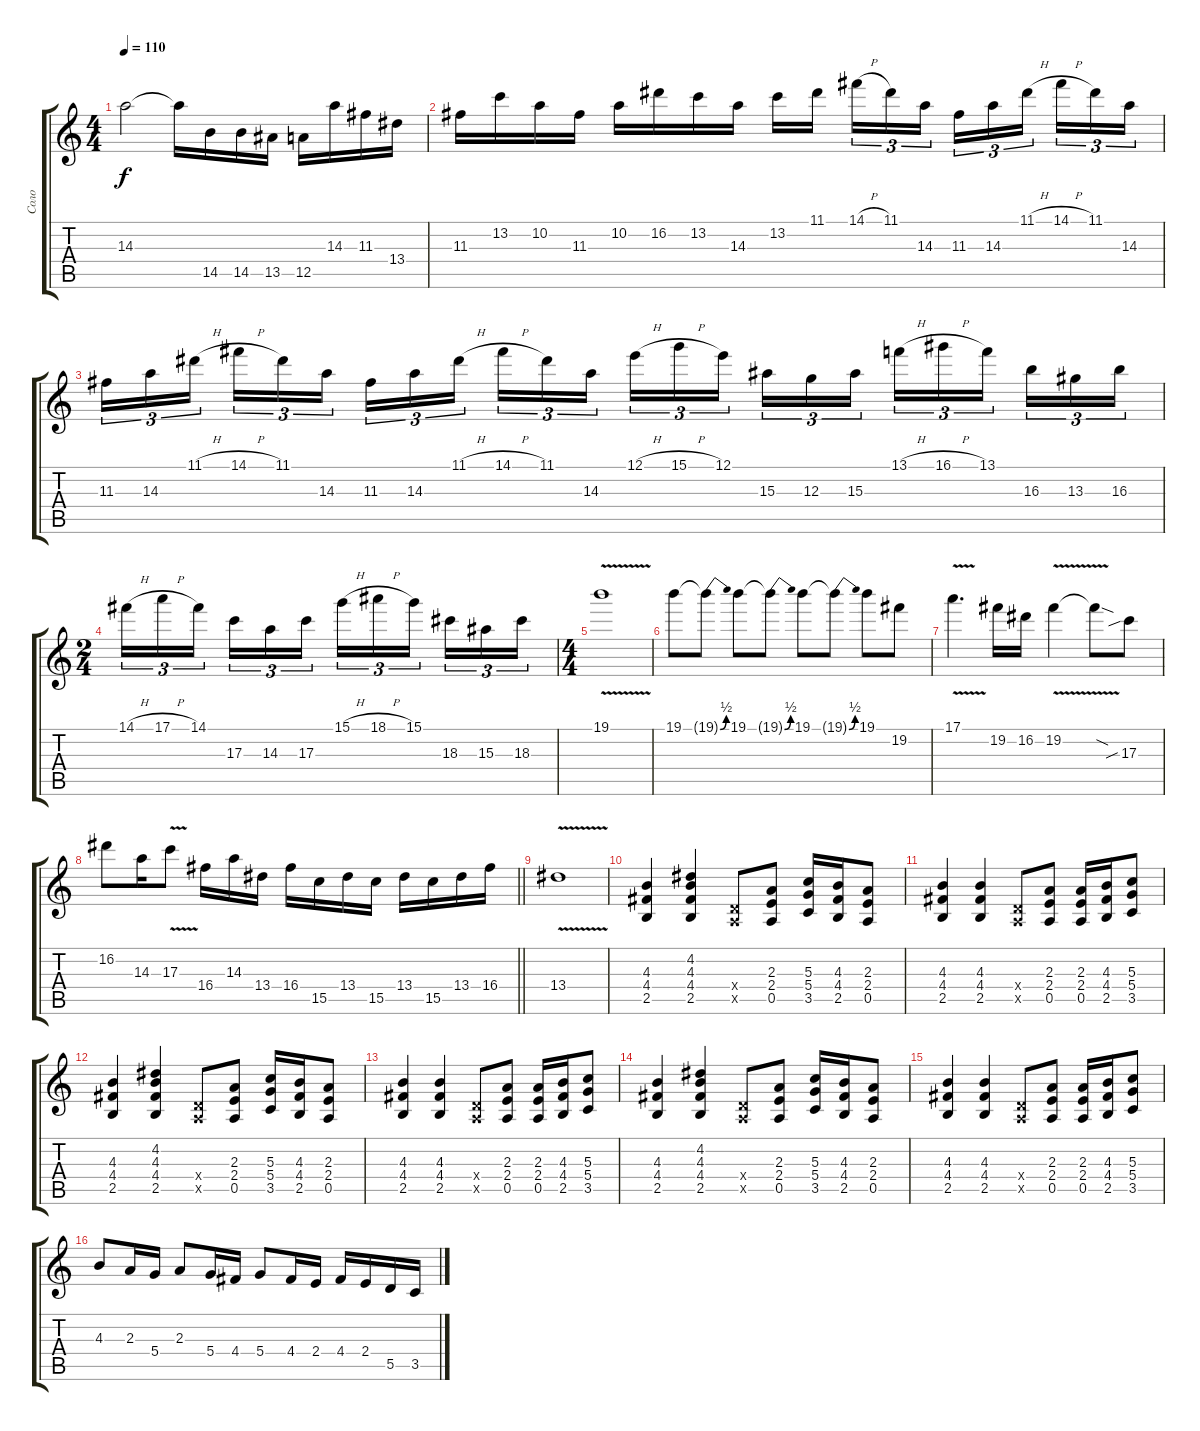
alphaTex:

\track ("Соло" "Соло") {instrument distortionguitar}
\staff {score tabs}
\tuning (E4 B3 G3 D3 A2 E2) {hide}
\ts (4 4)
\tempo 110
\clef g2
\ks c
14.3{t}.2{dy f} 14.3{t}.16 14.5.16 14.5.16 13.5.16 12.5.16 14.3.16 11.3.16 13.4.16 |
11.3.16 13.2.16 10.2.16 11.3.16 10.2.16 16.2.16 13.2.16 14.3.16 13.2.16 11.1.16{beam splitsecondary} 14.1{h}.16{tu (3 2)} 11.1.16{tu (3 2)} 14.3.16{tu (3 2)} 11.3.16{tu (3 2)} 14.3.16{tu (3 2)} 11.1{h}.16{tu (3 2) beam splitsecondary} 14.1{h}.16{tu (3 2)} 11.1.16{tu (3 2)} 14.3.16{tu (3 2)} |
11.3.16{tu (3 2)} 14.3.16{tu (3 2)} 11.1{h}.16{tu (3 2) beam splitsecondary} 14.1{h}.16{tu (3 2)} 11.1.16{tu (3 2)} 14.3.16{tu (3 2)} 11.3.16{tu (3 2)} 14.3.16{tu (3 2)} 11.1{h}.16{tu (3 2) beam splitsecondary} 14.1{h}.16{tu (3 2)} 11.1.16{tu (3 2)} 14.3.16{tu (3 2)} 12.1{h}.16{tu (3 2)} 15.1{h}.16{tu (3 2)} 12.1.16{tu (3 2) beam splitsecondary} 15.3.16{tu (3 2)} 12.3.16{tu (3 2)} 15.3.16{tu (3 2)} 13.1{h}.16{tu (3 2)} 16.1{h}.16{tu (3 2)} 13.1.16{tu (3 2) beam splitsecondary} 16.3.16{tu (3 2)} 13.3.16{tu (3 2)} 16.3.16{tu (3 2)} |
\ts (2 4)
14.1{h}.16{tu (3 2)} 17.1{h}.16{tu (3 2)} 14.1.16{tu (3 2) beam splitsecondary} 17.3.16{tu (3 2)} 14.3.16{tu (3 2)} 17.3.16{tu (3 2)} 15.1{h}.16{tu (3 2)} 18.1{h}.16{tu (3 2)} 15.1.16{tu (3 2) beam splitsecondary} 18.3.16{tu (3 2)} 15.3.16{tu (3 2)} 18.3.16{tu (3 2)} |
\ts (4 4)
19.1{v}.1 |
19.1.8 19.1{be (bend 0 0 60 2) t}.8 19.1.8 19.1{be (bend 0 0 60 2) t}.8 19.1.8 19.1{be (bend 0 0 60 2) t}.8 19.1.8 19.2.8 |
17.1{v}.4{d} 19.2.16 16.2.16 19.2{v}.4 19.2{sod t}.8 17.3{sib}.8 |
\barLineRight lightlight
16.2.8 14.3.16 17.3{v}.8 16.4.16 14.3.16 13.4.16 16.4.16 15.5.16 13.4.16 15.5.16 13.4.16 15.5.16 13.4.16 16.4.16 |
13.4{v}.1 |
(4.3 4.4 2.5).4 (4.2 4.3 4.4 2.5).4 (0.4{x} 0.5{x}).8 (2.3 2.4 0.5).8 (5.3 5.4 3.5).16 (4.3 4.4 2.5).16 (2.3 2.4 0.5).8 |
(4.3 4.4 2.5).4 (4.3 4.4 2.5).4 (0.4{x} 0.5{x}).8 (2.3 2.4 0.5).8 (2.3 2.4 0.5).16 (4.3 4.4 2.5).16 (5.3 5.4 3.5).8 |
(4.3 4.4 2.5).4 (4.2 4.3 4.4 2.5).4 (0.4{x} 0.5{x}).8 (2.3 2.4 0.5).8 (5.3 5.4 3.5).16 (4.3 4.4 2.5).16 (2.3 2.4 0.5).8 |
(4.3 4.4 2.5).4 (4.3 4.4 2.5).4 (0.4{x} 0.5{x}).8 (2.3 2.4 0.5).8 (2.3 2.4 0.5).16 (4.3 4.4 2.5).16 (5.3 5.4 3.5).8 |
(4.3 4.4 2.5).4 (4.2 4.3 4.4 2.5).4 (0.4{x} 0.5{x}).8 (2.3 2.4 0.5).8 (5.3 5.4 3.5).16 (4.3 4.4 2.5).16 (2.3 2.4 0.5).8 |
(4.3 4.4 2.5).4 (4.3 4.4 2.5).4 (0.4{x} 0.5{x}).8 (2.3 2.4 0.5).8 (2.3 2.4 0.5).16 (4.3 4.4 2.5).16 (5.3 5.4 3.5).8 |
4.3.8 2.3.16 5.4.16 2.3.8 5.4.16 4.4.16 5.4.8 4.4.16 2.4.16 4.4.16 2.4.16 5.5.16 3.5.16
